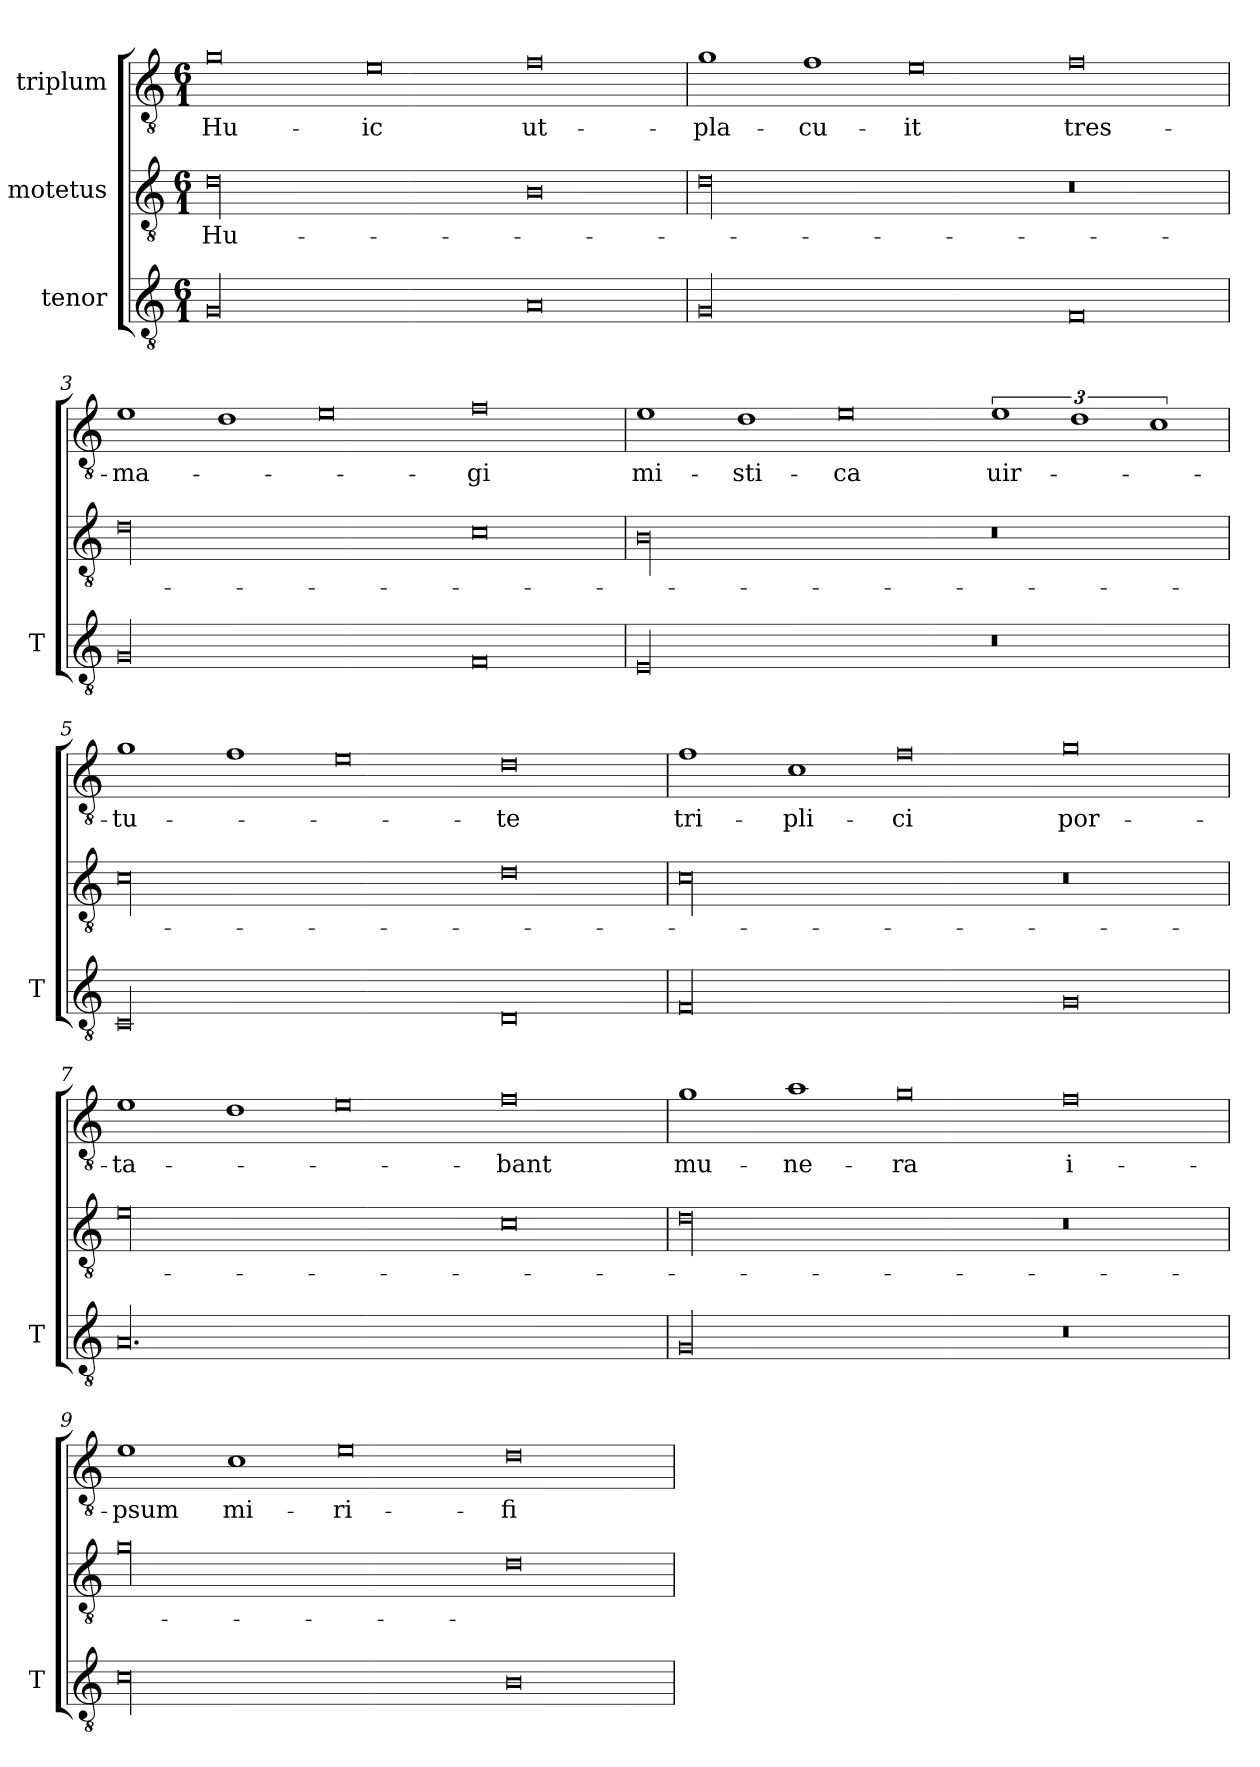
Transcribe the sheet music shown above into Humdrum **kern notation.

**kern	**kern	**text	**kern	**text
*part3	*part2	*part2	*part1	*part1
*staff3	*staff2	*staff2	*staff1	*staff1
*I"tenor	*I"motetus	*	*I"triplum	*
*I'T	*	*	*	*
*clefGv2	*clefGv2	*	*clefGv2	*
*k[]	*k[]	*	*k[]	*
*C:	*C:	*	*C:	*
*M6/1	*M6/1	*	*M6/1	*
=1	=1	=1	=1	=1
00G/	00d\	Hu-	0g\	Hu-
.	.	.	0e\	-ic
0A/	0B\	.	0f\	ut-
=2	=2	=2	=2	=2
00G/	00d\	.	1g\	pla-
.	.	.	1f\	-cu-
.	.	.	0e\	-it
0F/	0r	.	0f\	tres-
=3	=3	=3	=3	=3
00G/	00d\	.	1e\	ma-
.	.	.	1d\	.
.	.	.	0e\	.
0F/	0c\	.	0f\	-gi
=4	=4	=4	=4	=4
00E/	00B\	.	1e\	mi-
.	.	.	1d\	-sti-
.	.	.	0e\	-ca
0r	0r	.	3%2e\	uir-
.	.	.	3%2d\	.
.	.	.	3%2c\	.
=5	=5	=5	=5	=5
00C/	00c\	.	1g\	-tu-
.	.	.	1f\	.
.	.	.	0e\	.
0D/	0d\	.	0d\	-te
=6	=6	=6	=6	=6
00F/	00c\	.	1f\	tri-
.	.	.	1c\	-pli-
.	.	.	0f\	-ci
0G/	0r	.	0g\	por-
=7	=7	=7	=7	=7
00.A/	00e\	.	1e\	-ta-
.	.	.	1d\	.
.	.	.	0e\	.
.	0c\	.	0f\	-bant
=8	=8	=8	=8	=8
00G/	00d\	.	1g\	mu-
.	.	.	1a\	-ne-
.	.	.	0g\	-ra
0r	0r	.	0f\	i-
=9	=9	=9	=9	=9
00c\	00g\	.	1e\	-psum
.	.	.	1c\	mi-
.	.	.	0e\	-ri-
0B\	0d\	.	0d\	-fi-
=	=	=	=	=
*-	*-	*-	*-	*-
